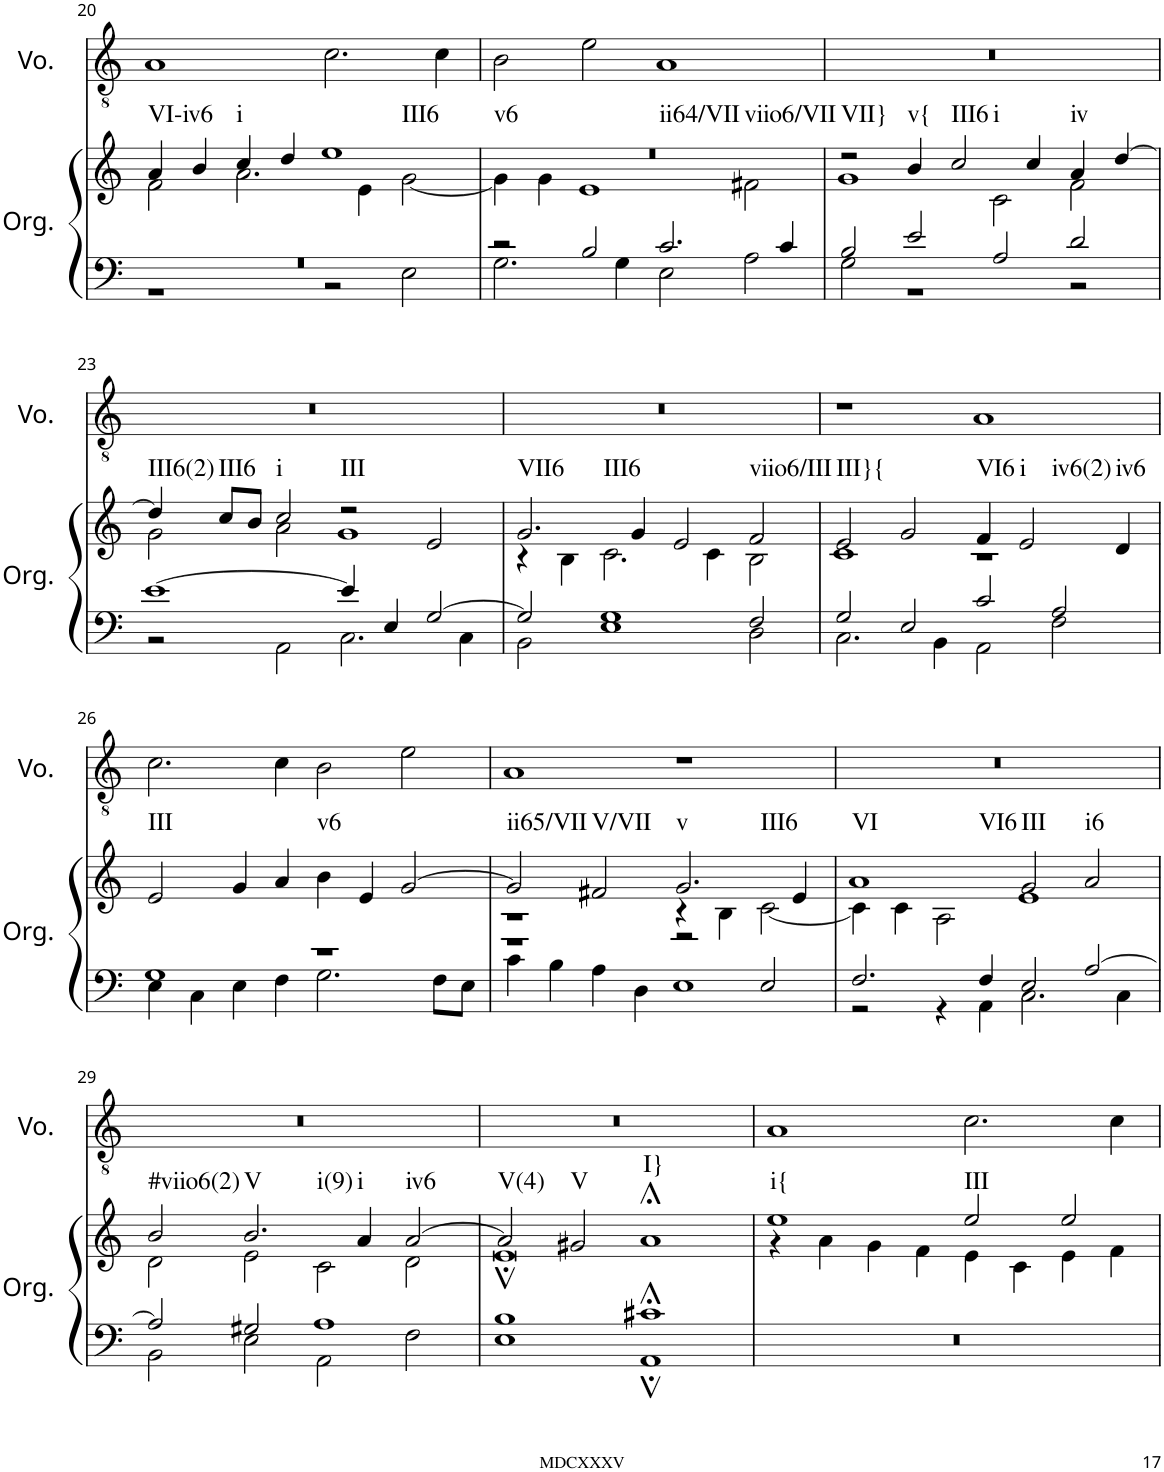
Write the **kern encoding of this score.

**kern	**kern	**harte	**kern
*part2	*part2	*part2	*part1
*staff3	*staff2	*	*staff1
*I"Organ	*	*	*I"Voice
*I'Org.	*	*	*I'Vo.
!!LO:PB:g=z
*clefF4	*clefG2	*	*clefGv2
*k[]	*k[]	*	*k[]
*M4/2	*M4/2	*	*M4/2
=20	=20	=20	=20
*^	*^	*	*
!	!	!	!	!LO:H:kt=VI-iv6	!
0r	1r	4a/	2f\	N	1A
.	.	4b/	.	.	.
!	!	!	!	!LO:H:kt=i	!
.	.	4cc/	2.a\	N	.
.	.	4dd/	.	.	.
!	!	!	!	!LO:H:kt=III6	!
.	2r	1ee	.	N	2.c\
.	.	.	4e\	.	.
.	2E\	.	[2g\	.	.
.	.	.	.	.	4c\
=21	=21	=21	=21	=21	=21
!	!	!	!	!LO:H:n=1:kt=v6	!
!	!	!	!	!LO:H:n=2:kt=ii64/VII	!
!	!	!	!	!LO:H:n=3:kt=viio6/VII	!
2r	2.G\	0r	4g\]	N N N	2B\
.	.	.	4g\	.	.
2B/	.	.	1e	.	2e\
.	4G\	.	.	.	.
2.c/	2E\	.	.	.	1A
.	2A\	.	2f#X\	.	.
4c/	.	.	.	.	.
=22	=22	=22	=22	=22	=22
!	!	!	!	!LO:H:kt=VII}	!
2B/	2G\	2r	1g	N	0r
!	!	!	!	!LO:H:kt=v{	!
2e/	1r	4b/	.	N	.
!	!	!	!	!LO:H:n=1:kt=III6	!
!	!	!	!	!LO:H:n=2:kt=i	!
.	.	2cc/	.	N N	.
2A/	.	.	2c\	.	.
.	.	4cc/	.	.	.
!	!	!	!	!LO:H:kt=iv	!
2d/	2r	4a/	2f\	N	.
.	.	[4dd/	.	.	.
!!LO:LB:g=z
=23	=23	=23	=23	=23	=23
!	!	!	!	!LO:H:kt=III6(2)	!
[1e	2r	4dd/]	2g\	N	0r
!	!	!	!	!LO:H:kt=III6	!
.	.	8cc/L	.	N	.
.	.	8b/J	.	.	.
!	!	!	!	!LO:H:kt=i	!
.	2AA\	2cc/	2a\	N	.
!	!	!	!	!LO:H:kt=III	!
4e/]	2.C\	2r	1g	N	.
4E/	.	.	.	.	.
[2G/	.	2e/	.	.	.
.	4C\	.	.	.	.
=24	=24	=24	=24	=24	=24
!	!	!	!	!LO:H:n=1:kt=VII6	!
!	!	!	!	!LO:H:n=2:kt=III6	!
2G/]	2BB\	2.g/	4r	N N	0r
.	.	.	4B\	.	.
1G	1E	.	2.c\	.	.
.	.	4g/	.	.	.
.	.	2e/	.	.	.
.	.	.	4c\	.	.
!	!	!	!	!LO:H:kt=viio6/III	!
2F/	2D\	2f/	2B\	N	.
=25	=25	=25	=25	=25	=25
!	!	!	!	!LO:H:kt=III}{	!
2G/	2.C\	2e/	1c	N	1r
2E/	.	2g/	.	.	.
.	4BB\	.	.	.	.
!	!	!	!	!LO:H:kt=VI6	!
2c/	2AA\	4f/	1r	N	1A
!	!	!	!	!LO:H:n=1:kt=i	!
!	!	!	!	!LO:H:n=2:kt=iv6(2)	!
.	.	2e/	.	N N	.
2A/	2F\	.	.	.	.
!	!	!	!	!LO:H:kt=iv6	!
.	.	4d/	.	N	.
*	*	*v	*v	*	*
!!LO:LB:g=z
=26	=26	=26	=26	=26
!	!	!	!LO:H:kt=III	!
1G	4E\	2e/	N	2.c\
.	4C\	.	.	.
.	4E\	4g/	.	.
.	4F\	4a/	.	4c\
!	!	!	!LO:H:kt=v6	!
1r	2.G\	4b\	N	2B\
.	.	4e/	.	.
.	.	[2g/	.	2e\
.	8F\L	.	.	.
.	8E\J	.	.	.
=27	=27	=27	=27	=27
*	*	*^	*	*
!	!	!	!	!LO:H:kt=ii65/VII	!
1r	4c\	2g/]	1r	N	1A
.	4B\	.	.	.	.
!	!	!	!	!LO:H:kt=V/VII	!
.	4A\	2f#X/	.	N	.
.	4D\	.	.	.	.
!	!	!	!	!LO:H:n=1:kt=v	!
!	!	!	!	!LO:H:n=2:kt=III6	!
2r	1E	2.g/	4r	N N	1r
.	.	.	4B\	.	.
2E/	.	.	[2c\	.	.
.	.	4e/	.	.	.
=28	=28	=28	=28	=28	=28
!	!	!	!	!LO:H:n=1:kt=VI	!
!	!	!	!	!LO:H:n=2:kt=VI6	!
2.F/	2r	1a	4c\]	N N	0r
.	.	.	4c\	.	.
.	4r	.	2A\	.	.
4F/	4AA\	.	.	.	.
!	!	!	!	!LO:H:kt=III	!
2E/	2.C\	2g/	1e	N	.
!	!	!	!	!LO:H:kt=i6	!
[2A/	.	2a/	.	N	.
.	4C\	.	.	.	.
!!LO:LB:g=z
=29	=29	=29	=29	=29	=29
!	!	!	!	!LO:H:kt=#viio6(2)	!
2A/]	2BB\	2b/	2d\	N	0r
!	!	!	!	!LO:H:n=1:kt=V	!
!	!	!	!	!LO:H:n=2:kt=i(9)	!
2G#X/	2E\	2.b/	2e\	N N	.
1A	2AA\	.	2c\	.	.
!	!	!	!	!LO:H:kt=i	!
.	.	4a/	.	N	.
!	!	!	!	!LO:H:kt=iv6	!
.	2F\	[2a/	2d\	N	.
=30	=30	=30	=30	=30	=30
!	!	!	!	!LO:H:kt=V(4)	!
1B	1E	2a/]	0e;	N	0r
!	!	!	!	!LO:H:kt=V	!
.	.	2g#X/	.	N	.
!	!	!	!	!LO:H:kt=I}	!
1c#X;<	1AA;	1a;<	.	N	.
=31	=31	=31	=31	=31	=31
!	!	!	!	!LO:H:kt=i{	!
*v	*v	*	*	*	*
0r	1ee	4r	N	1A
.	.	4a\	.	.
.	.	4g\	.	.
.	.	4f\	.	.
!	!	!	!LO:H:kt=III	!
.	2ee/	4e\	N	2.c\
.	.	4c\	.	.
.	2ee/	4e\	.	.
.	.	4f\	.	4c\
*	*v	*v	*	*
=	=	=	=
*-	*-	*-	*-
